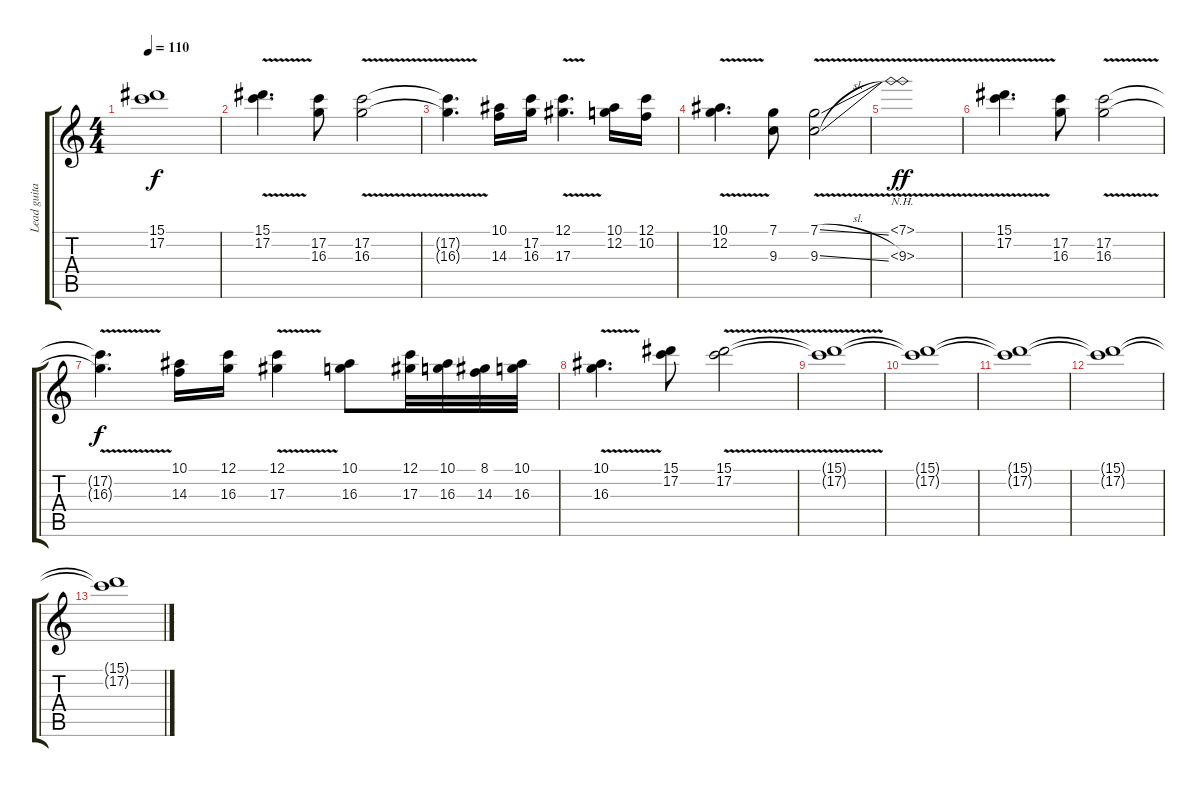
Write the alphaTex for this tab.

\track ("Lead guitar" "Lead guita") {instrument distortionguitar}
\staff {score tabs}
\tuning (C4 G3 Eb3 Bb2 F2 C2) {hide}
\ts (4 4)
\tempo 110
\clef g2
\ks c
(15.1{t} 17.2{t}).1{dy f} |
(15.1{v} 17.2{v}).4{d} (17.2 16.3).8 (17.2{v} 16.3{v}).2 |
(17.2{t} 16.3{t}).4{d} (10.1 14.3).16 (17.2 16.3).16 (12.1{v} 17.3{v}).4{d} (10.1 12.2).16 (12.1 10.2).16 |
(10.1{v} 12.2{v}).4{d} (7.1 9.3).8 (7.1{v sl} 9.3{v sl}).2 |
(7.1{nh} 9.3{nh v}).1{dy ff} |
(15.1{v} 17.2{v}).4{d} (17.2 16.3).8 (17.2{v} 16.3{v}).2 |
(17.2{t} 16.3{t}).4{d dy f} (10.1 14.3).16 (12.1 16.3).16 (12.1{v} 17.3{v}).4 (10.1 16.3).8 (12.1 17.3).32 (10.1 16.3).32 (8.1 14.3).32 (10.1 16.3).32 |
(10.1{v} 16.3{v}).4{d} (15.1 17.2).8 (15.1{v} 17.2{v}).2 |
(15.1{t} 17.2{t}).1 |
(15.1{t} 17.2{t}).1 |
(15.1{t} 17.2{t}).1 |
(15.1{t} 17.2{t}).1{volume 0} |
(15.1{t} 17.2{t}).1
